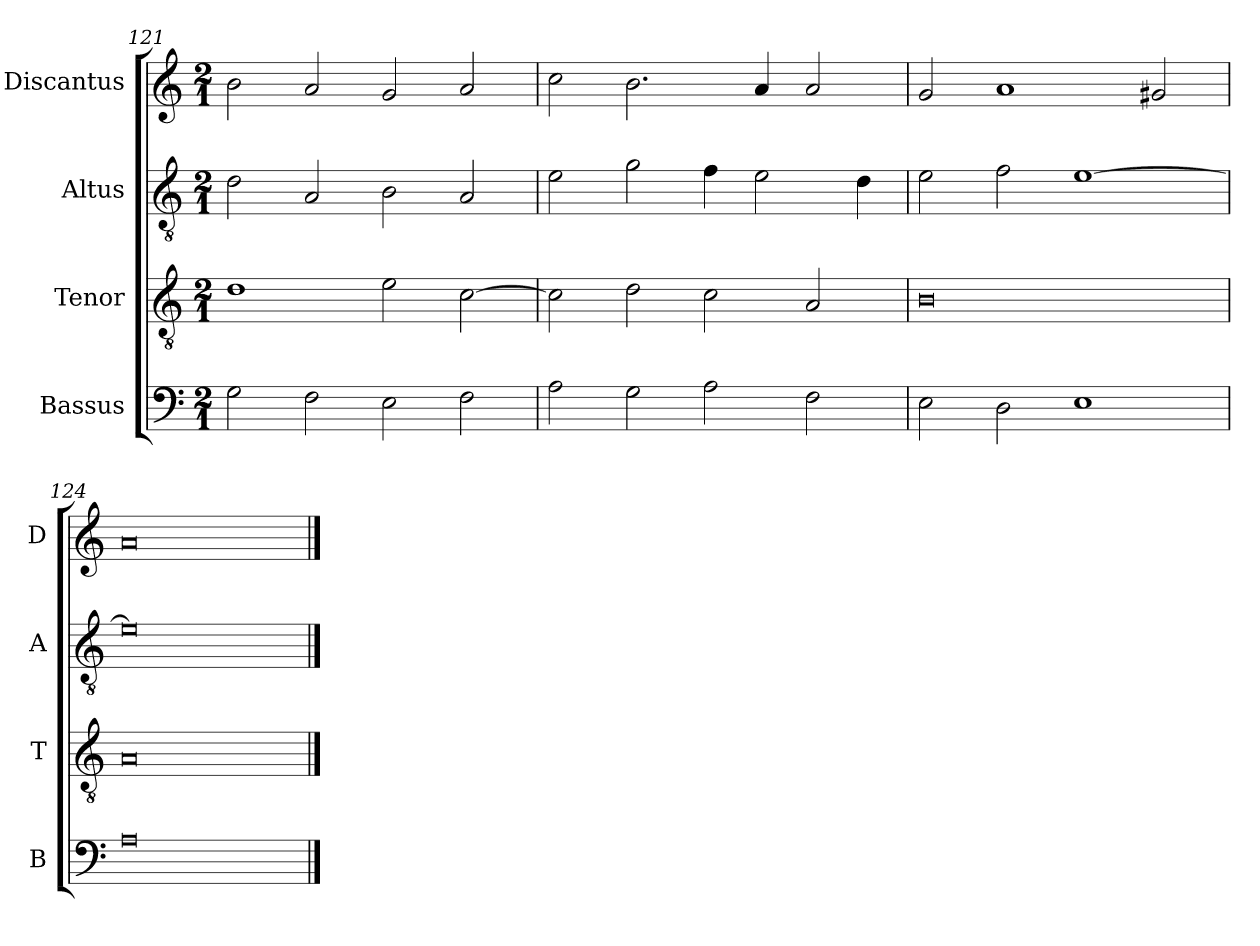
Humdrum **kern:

**kern	**kern	**kern	**kern
*part4	*part3	*part2	*part1
*staff4	*staff3	*staff2	*staff1
*I"Bassus	*I"Tenor	*I"Altus	*I"Discantus
*I'B	*I'T	*I'A	*I'D
*clefF4	*clefGv2	*clefGv2	*clefG2
*k[]	*k[]	*k[]	*k[]
*M2/1	*M2/1	*M2/1	*M2/1
=121	=121	=121	=121
2G\	1d	2d\	2b\
2F\	.	2A/	2a/
2E\	2e\	2B\	2g/
2F\	[2c\	2A/	2a/
=122	=122	=122	=122
2A\	2c\]	2e\	2cc\
2G\	2d\	2g\	2.b\
2A\	2c\	4f\	.
.	.	2e\	4a/
2F\	2A/	.	2a/
.	.	4d\	.
=123	=123	=123	=123
2E\	0B	2e\	2g/
2D\	.	2f\	1a
1E	.	[1e	.
.	.	.	2g#X/
=124	=124	=124	=124
0A	0A	0e]	0a
==	==	==	==
*-	*-	*-	*-
